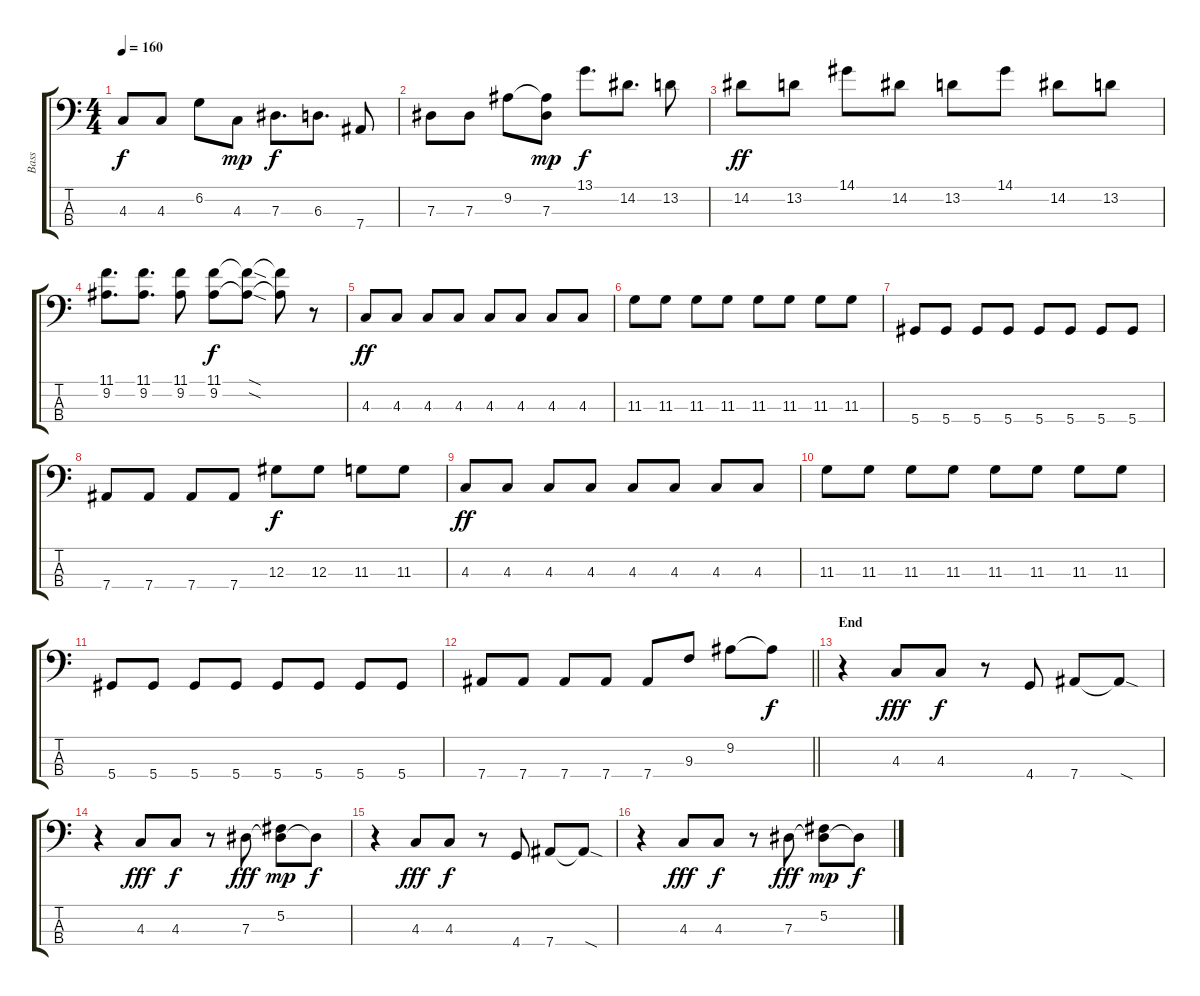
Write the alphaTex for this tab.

\track ("Bass" "Bass") {instrument electricbasspick}
\staff {score tabs}
\tuning (Gb2 Db2 Ab1 Eb1) {hide}
\ts (4 4)
\tempo 160
\clef f4
\ks c
4.3.8{dy f} 4.3.8 6.2.8 4.3.8{dy mp} 7.3.8{d dy f} 6.3.8{d} 7.4.8 |
7.3.8 7.3.8 9.2.8 (9.2{t} 7.3).8{dy mp} 13.1.8{d dy f} 14.2.8{d} 13.2.8 |
14.2.8{dy ff} 13.2.8 14.1.8 14.2.8 13.2.8 14.1.8 14.2.8 13.2.8 |
(11.1 9.2).8{d} (11.1 9.2).8{d} (11.1 9.2).8 (11.1 9.2).8{dy f} (11.1{sod t} 9.2{sod t}).8 (11.1{t} 9.2{t}).8 r.8 |
4.3.8{dy ff} 4.3.8 4.3.8 4.3.8 4.3.8 4.3.8 4.3.8 4.3.8 |
11.3.8 11.3.8 11.3.8 11.3.8 11.3.8 11.3.8 11.3.8 11.3.8 |
5.4.8 5.4.8 5.4.8 5.4.8 5.4.8 5.4.8 5.4.8 5.4.8 |
7.4.8 7.4.8 7.4.8 7.4.8 12.3.8{dy f} 12.3.8 11.3.8 11.3.8 |
4.3.8{dy ff} 4.3.8 4.3.8 4.3.8 4.3.8 4.3.8 4.3.8 4.3.8 |
11.3.8 11.3.8 11.3.8 11.3.8 11.3.8 11.3.8 11.3.8 11.3.8 |
5.4.8 5.4.8 5.4.8 5.4.8 5.4.8 5.4.8 5.4.8 5.4.8 |
\barLineRight lightlight
7.4.8 7.4.8 7.4.8 7.4.8 7.4.8 9.3.8 9.2.8 9.2{t}.8{dy f} |
\section ("" "End")
r.4 4.3.8{dy fff} 4.3.8{dy f} r.8 4.4.8 7.4.8 7.4{sod t}.8 |
r.4 4.3.8{dy fff} 4.3.8{dy f} r.8 7.3.8{dy fff} (5.2 7.3{t}).8{dy mp} 7.3{t}.8{dy f} |
r.4 4.3.8{dy fff} 4.3.8{dy f} r.8 4.4.8 7.4.8 7.4{sod t}.8 |
r.4 4.3.8{dy fff} 4.3.8{dy f} r.8 7.3.8{dy fff} (5.2 7.3{t}).8{dy mp} 7.3{t}.8{dy f}
